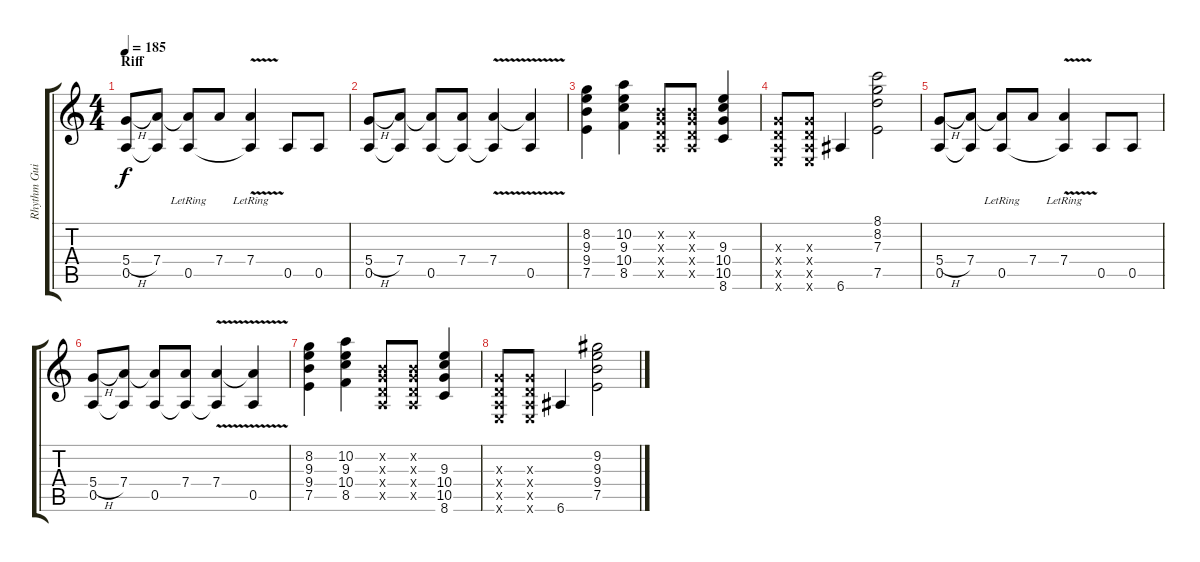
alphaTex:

\track ("Rhythm Guitar 2" "Rhythm Gui") {mute instrument distortionguitar}
\staff {score tabs}
\tuning (E4 B3 G3 D3 A2 E2) {hide}
\ts (4 4)
\section ("" "Riff")
\tempo 185
\clef g2
\ks c
(5.4{h} 0.5).8{dy f} (7.4 0.5{t}).8 (7.4{t} 0.5{lr}).8 7.4.8 (7.4{v lr} 0.5{t}).4 0.5.8 0.5.8 |
(5.4{h} 0.5).8 (7.4 0.5{t}).8 (7.4{t} 0.5).8 (7.4 0.5{t}).8 (7.4{v} 0.5{t}).4 (7.4{t} 0.5).4 |
(8.2 9.3 9.4 7.5).4 (10.2 9.3 10.4 8.5).4 (0.2{x} 0.3{x} 0.4{x} 0.5{x}).8 (0.2{x} 0.3{x} 0.4{x} 0.5{x}).8 (9.3 10.4 10.5 8.6).4 |
(0.3{x} 0.4{x} 0.5{x} 0.6{x}).8 (0.3{x} 0.4{x} 0.5{x} 0.6{x}).8 6.6.4 (8.1 8.2 7.3 7.5).2 |
(5.4{h} 0.5).8 (7.4 0.5{t}).8 (7.4{t} 0.5{lr}).8 7.4.8 (7.4{v lr} 0.5{t}).4 0.5.8 0.5.8 |
(5.4{h} 0.5).8 (7.4 0.5{t}).8 (7.4{t} 0.5).8 (7.4 0.5{t}).8 (7.4{v} 0.5{t}).4 (7.4{t} 0.5).4 |
(8.2 9.3 9.4 7.5).4 (10.2 9.3 10.4 8.5).4 (0.2{x} 0.3{x} 0.4{x} 0.5{x}).8 (0.2{x} 0.3{x} 0.4{x} 0.5{x}).8 (9.3 10.4 10.5 8.6).4 |
(0.3{x} 0.4{x} 0.5{x} 0.6{x}).8 (0.3{x} 0.4{x} 0.5{x} 0.6{x}).8 6.6.4 (9.2 9.3 9.4 7.5).2
